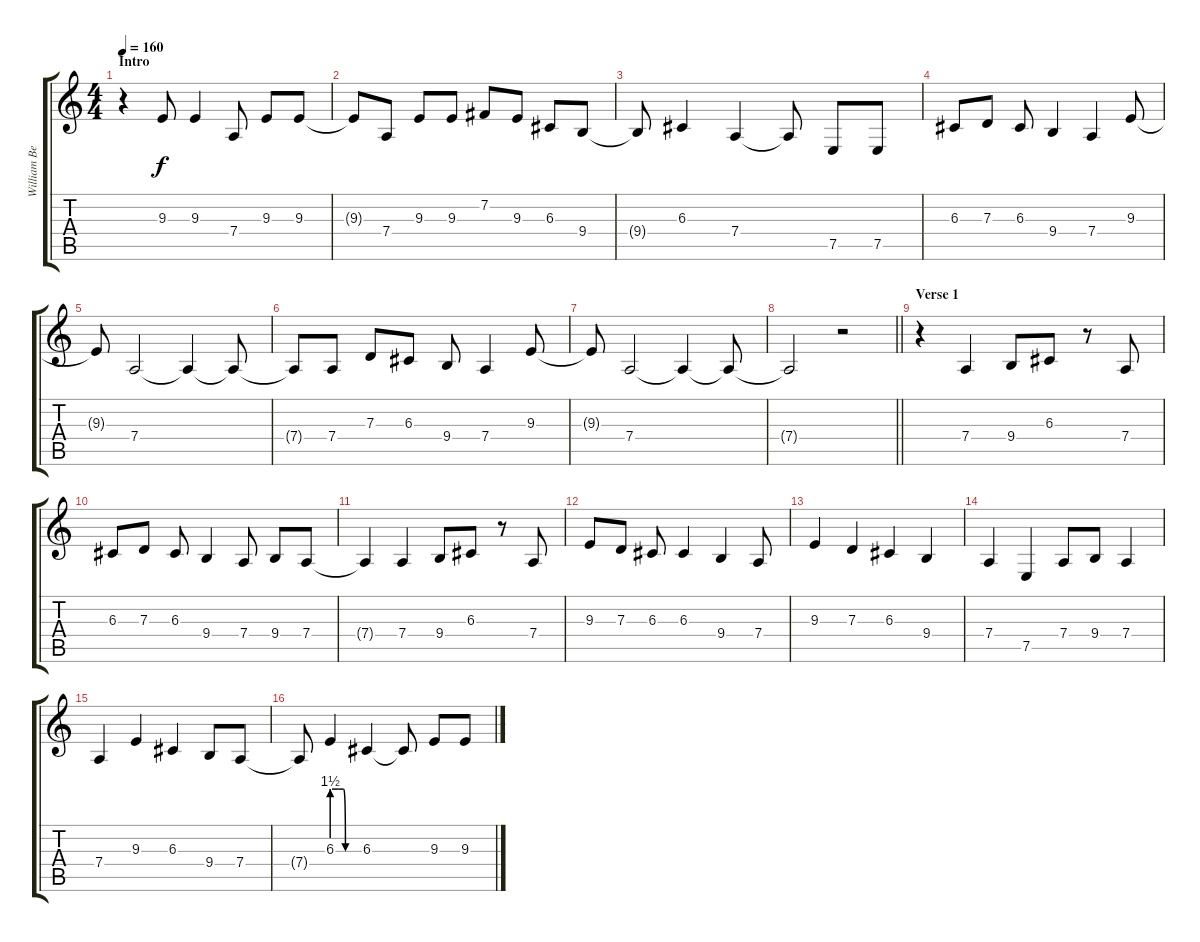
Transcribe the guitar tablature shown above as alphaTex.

\track ("William Beckett (Lead Vocals)" "William Be") {instrument clarinet}
\staff {score tabs}
\tuning (E4 B3 G3 D3 A2 E2) {hide}
\ts (4 4)
\section ("" "Intro")
\tempo 160
\clef g2
\ks c
r.4{dy f volume 8 instrument clarinet} 9.3.8 9.3.4 7.4.8 9.3.8 9.3.8 |
9.3{t}.8 7.4.8 9.3.8 9.3.8 7.2.8 9.3.8 6.3.8 9.4.8 |
9.4{t}.8 6.3.4 7.4.4 7.4{t}.8 7.5.8 7.5.8 |
6.3.8 7.3.8 6.3.8 9.4.4 7.4.4 9.3.8 |
9.3{t}.8 7.4.2 7.4{t}.4 7.4{t}.8 |
7.4{t}.8 7.4.8 7.3.8 6.3.8 9.4.8 7.4.4 9.3.8 |
9.3{t}.8 7.4.2 7.4{t}.4 7.4{t}.8 |
\barLineRight lightlight
7.4{t}.2 r.2 |
\section ("" "Verse 1")
r.4{volume 11} 7.4.4 9.4.8 6.3.8 r.8 7.4.8 |
6.3.8 7.3.8 6.3.8 9.4.4 7.4.8 9.4.8 7.4.8 |
7.4{t}.4 7.4.4 9.4.8 6.3.8 r.8 7.4.8 |
9.3.8 7.3.8 6.3.8 6.3.4 9.4.4 7.4.8 |
9.3.4 7.3.4 6.3.4 9.4.4 |
7.4.4 7.5.4 7.4.8 9.4.8 7.4.4 |
7.4.4 9.3.4 6.3.4 9.4.8 7.4.8 |
7.4{t}.8 6.3{be (custom 0 6 15 6 25 6 30 0 60 0)}.4 6.3.4 6.3{t}.8 9.3.8 9.3.8
